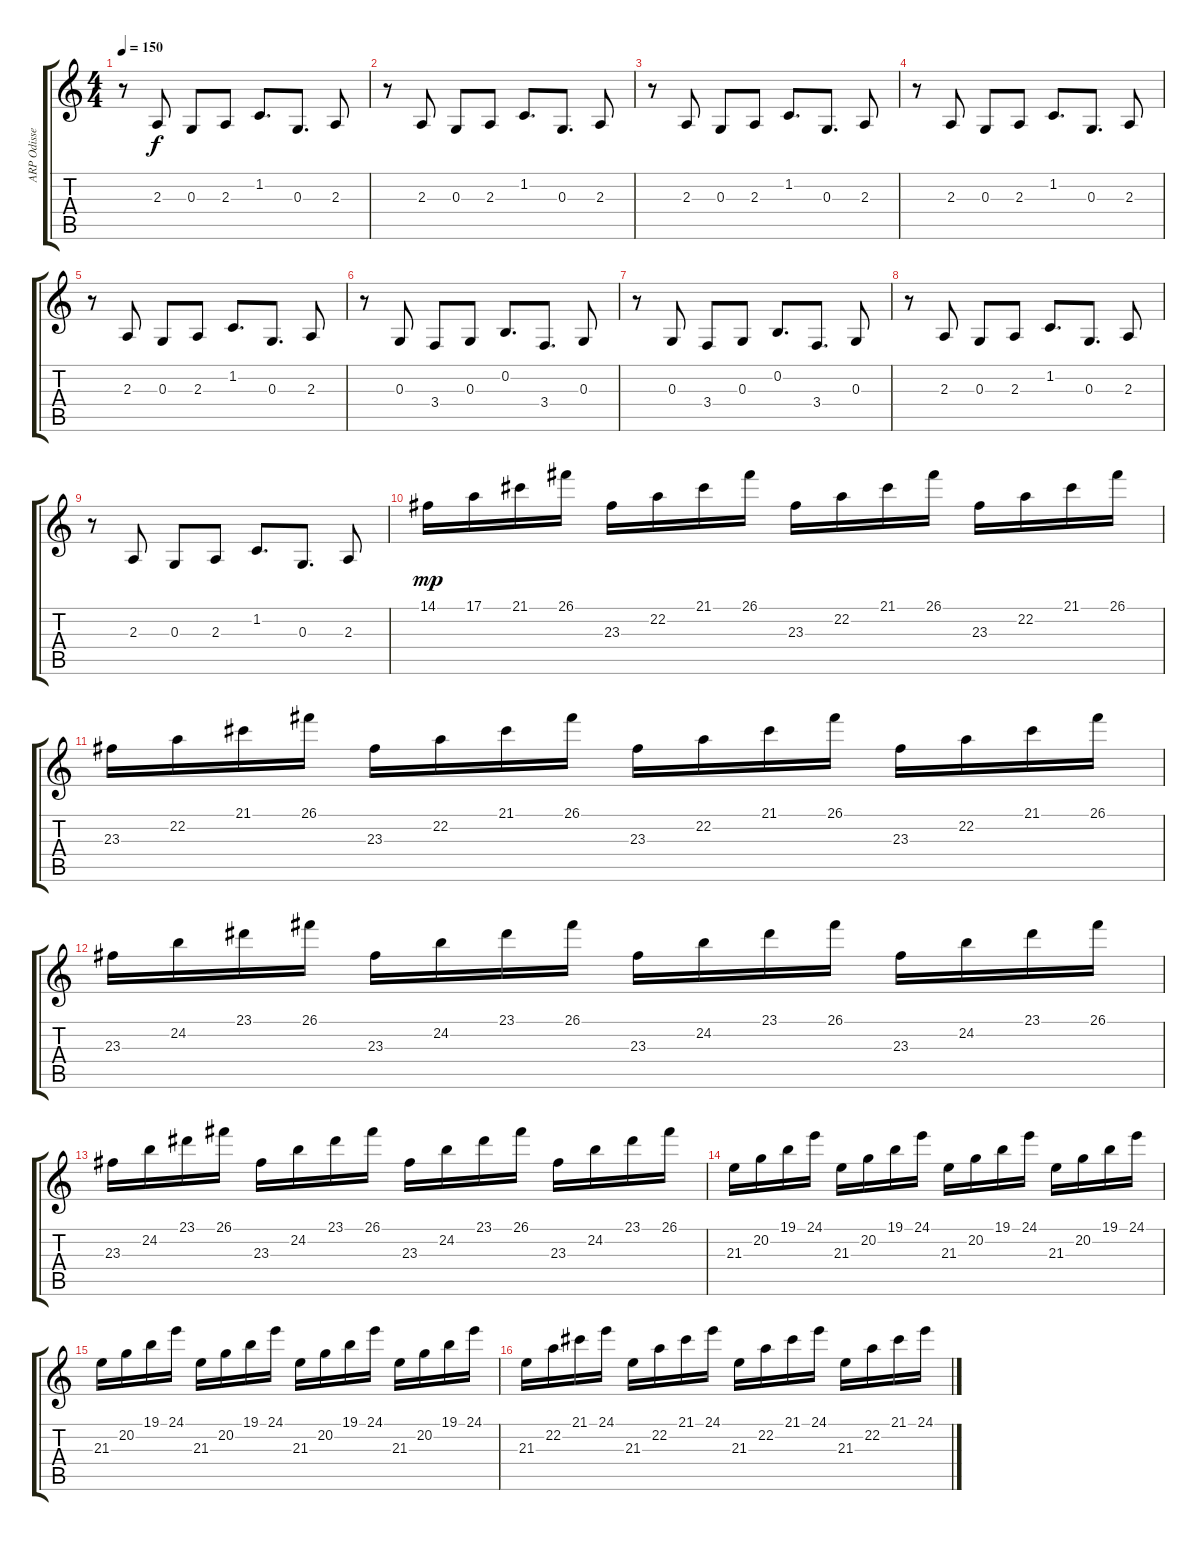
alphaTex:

\track ("ARP Odissey" "ARP Odisse") {instrument pad3polysynth}
\staff {score tabs}
\tuning (E4 B3 G3 D3 A2 E2) {hide}
\ts (4 4)
\tempo 150
\clef g2
\ks c
r.8{dy f} 2.3.8 0.3.8 2.3.8 1.2.8{d} 0.3.8{d} 2.3.8 |
r.8 2.3.8 0.3.8 2.3.8 1.2.8{d} 0.3.8{d} 2.3.8 |
r.8 2.3.8 0.3.8 2.3.8 1.2.8{d} 0.3.8{d} 2.3.8 |
r.8 2.3.8 0.3.8 2.3.8 1.2.8{d} 0.3.8{d} 2.3.8 |
r.8 2.3.8 0.3.8 2.3.8 1.2.8{d} 0.3.8{d} 2.3.8 |
r.8 0.3.8 3.4.8 0.3.8 0.2.8{d} 3.4.8{d} 0.3.8 |
r.8 0.3.8 3.4.8 0.3.8 0.2.8{d} 3.4.8{d} 0.3.8 |
r.8 2.3.8 0.3.8 2.3.8 1.2.8{d} 0.3.8{d} 2.3.8 |
r.8 2.3.8 0.3.8 2.3.8 1.2.8{d} 0.3.8{d} 2.3.8 |
14.1.16{dy mp} 17.1.16 21.1.16 26.1.16 23.3.16 22.2.16 21.1.16 26.1.16 23.3.16 22.2.16 21.1.16 26.1.16 23.3.16 22.2.16 21.1.16 26.1.16 |
23.3.16 22.2.16 21.1.16 26.1.16 23.3.16 22.2.16 21.1.16 26.1.16 23.3.16 22.2.16 21.1.16 26.1.16 23.3.16 22.2.16 21.1.16 26.1.16 |
23.3.16 24.2.16 23.1.16 26.1.16 23.3.16 24.2.16 23.1.16 26.1.16 23.3.16 24.2.16 23.1.16 26.1.16 23.3.16 24.2.16 23.1.16 26.1.16 |
23.3.16 24.2.16 23.1.16 26.1.16 23.3.16 24.2.16 23.1.16 26.1.16 23.3.16 24.2.16 23.1.16 26.1.16 23.3.16 24.2.16 23.1.16 26.1.16 |
21.3.16 20.2.16 19.1.16 24.1.16 21.3.16 20.2.16 19.1.16 24.1.16 21.3.16 20.2.16 19.1.16 24.1.16 21.3.16 20.2.16 19.1.16 24.1.16 |
21.3.16 20.2.16 19.1.16 24.1.16 21.3.16 20.2.16 19.1.16 24.1.16 21.3.16 20.2.16 19.1.16 24.1.16 21.3.16 20.2.16 19.1.16 24.1.16 |
21.3.16 22.2.16 21.1.16 24.1.16 21.3.16 22.2.16 21.1.16 24.1.16 21.3.16 22.2.16 21.1.16 24.1.16 21.3.16 22.2.16 21.1.16 24.1.16
